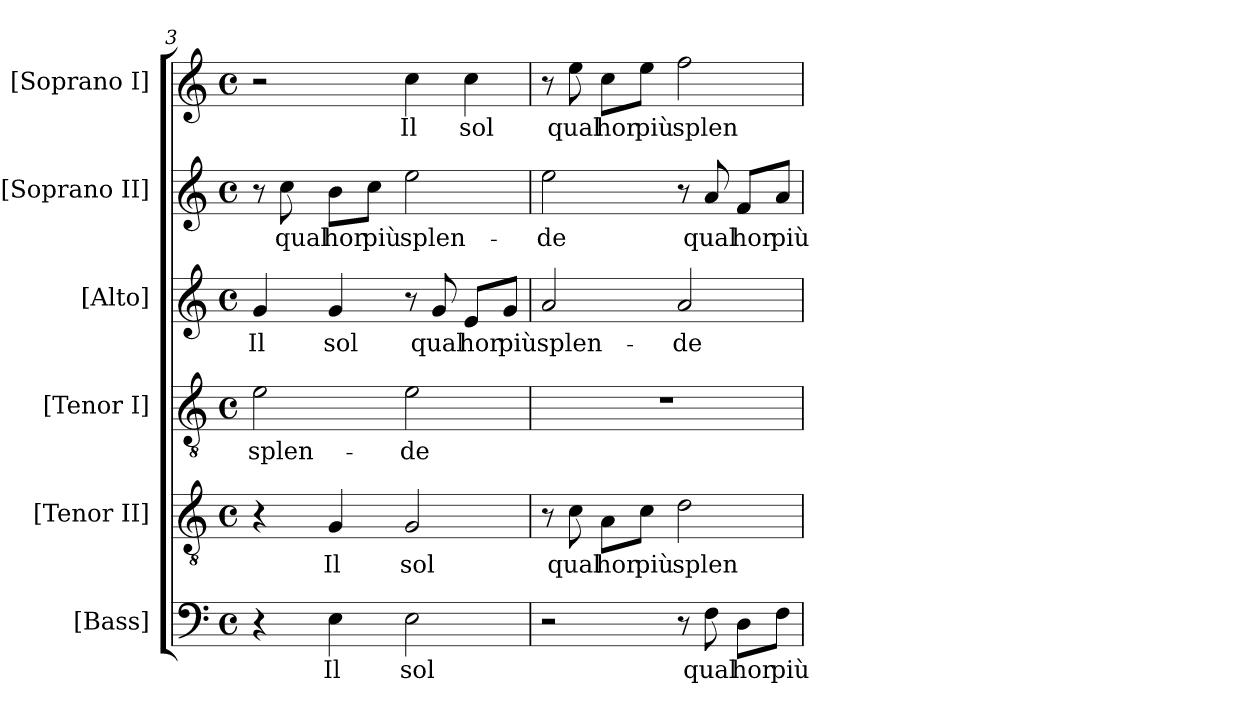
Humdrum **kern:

**kern	**text	**kern	**text	**kern	**text	**kern	**text	**kern	**text	**kern	**text
*part6	*part6	*part5	*part5	*part4	*part4	*part3	*part3	*part2	*part2	*part1	*part1
*staff6	*staff6	*staff5	*staff5	*staff4	*staff4	*staff3	*staff3	*staff2	*staff2	*staff1	*staff1
*I"[Bass]	*	*I"[Tenor II]	*	*I"[Tenor I]	*	*I"[Alto]	*	*I"[Soprano II]	*	*I"[Soprano I]	*
*I'B.	*	*I'T.	*	*I'T.	*	*I'A.	*	*I'S.	*	*I'S.	*
*clefF4	*	*clefGv2	*	*clefGv2	*	*clefG2	*	*clefG2	*	*clefG2	*
*	*	*ITrd7c12	*	*ITrd7c12	*	*	*	*	*	*	*
*k[]	*	*k[]	*	*k[]	*	*k[]	*	*k[]	*	*k[]	*
*C:	*	*C:	*	*C:	*	*C:	*	*C:	*	*C:	*
*M4/4	*	*M4/4	*	*M4/4	*	*M4/4	*	*M4/4	*	*M4/4	*
*met(c)	*	*met(c)	*	*met(c)	*	*met(c)	*	*met(c)	*	*met(c)	*
=3	=3	=3	=3	=3	=3	=3	=3	=3	=3	=3	=3
!	!	!	!	!	!LO:LY:b:color=#000000	!	!	!	!	!	!
!	!	!	!	!	!	!	!LO:LY:b:color=#000000	!	!	!	!
4r	.	4r	.	2Ei\	splen-	4gi/	Il	8r	.	2r	.
!	!	!	!	!	!	!	!	!	!LO:LY:b:color=#000000	!	!
.	.	.	.	.	.	.	.	8cci\	qual	.	.
!	!LO:LY:b:color=#000000	!	!	!	!	!	!	!	!	!	!
!	!	!	!LO:LY:b:color=#000000	!	!	!	!	!	!	!	!
!	!	!	!	!	!	!	!LO:LY:b:color=#000000	!	!	!	!
!	!	!	!	!	!	!	!	!	!LO:LY:b:color=#000000	!	!
4Ei\	Il	4GGi/	Il	.	.	4gi/	sol	8bi\L	hor	.	.
!	!	!	!	!	!	!	!	!	!LO:LY:b:color=#000000	!	!
.	.	.	.	.	.	.	.	8cci\J	più	.	.
!	!LO:LY:b:color=#000000	!	!	!	!	!	!	!	!	!	!
!	!	!	!LO:LY:b:color=#000000	!	!	!	!	!	!	!	!
!	!	!	!	!	!LO:LY:b:color=#000000	!	!	!	!	!	!
!	!	!	!	!	!	!	!	!	!LO:LY:b:color=#000000	!	!
!	!	!	!	!	!	!	!	!	!	!	!LO:LY:b:color=#000000
2Ei\	sol	2GGi/	sol	2Ei\	-de	8r	.	2eei\	splen-	4cci\	Il
!	!	!	!	!	!	!	!LO:LY:b:color=#000000	!	!	!	!
.	.	.	.	.	.	8gi/	qual	.	.	.	.
!	!	!	!	!	!	!	!LO:LY:b:color=#000000	!	!	!	!
!	!	!	!	!	!	!	!	!	!	!	!LO:LY:b:color=#000000
.	.	.	.	.	.	8ei/L	hor	.	.	4cci\	sol
!	!	!	!	!	!	!	!LO:LY:b:color=#000000	!	!	!	!
.	.	.	.	.	.	8gi/J	più	.	.	.	.
=4	=4	=4	=4	=4	=4	=4	=4	=4	=4	=4	=4
!	!	!	!	!	!	!	!LO:LY:b:color=#000000	!	!	!	!
!	!	!	!	!	!	!	!	!	!LO:LY:b:color=#000000	!	!
2r	.	8r	.	1r	.	2ai/	splen-	2eei\	-de	8r	.
!	!	!	!LO:LY:b:color=#000000	!	!	!	!	!	!	!	!
!	!	!	!	!	!	!	!	!	!	!	!LO:LY:b:color=#000000
.	.	8Ci\	qual	.	.	.	.	.	.	8eei\	qual
!	!	!	!LO:LY:b:color=#000000	!	!	!	!	!	!	!	!
!	!	!	!	!	!	!	!	!	!	!	!LO:LY:b:color=#000000
.	.	8AAi\L	hor	.	.	.	.	.	.	8cci\L	hor
!	!	!	!LO:LY:b:color=#000000	!	!	!	!	!	!	!	!
!	!	!	!	!	!	!	!	!	!	!	!LO:LY:b:color=#000000
.	.	8Ci\J	più	.	.	.	.	.	.	8eei\J	più
!	!	!	!LO:LY:b:color=#000000	!	!	!	!	!	!	!	!
!	!	!	!	!	!	!	!LO:LY:b:color=#000000	!	!	!	!
!	!	!	!	!	!	!	!	!	!	!	!LO:LY:b:color=#000000
8r	.	2Di\	splen-	.	.	2ai/	-de	8r	.	2ffi\	splen-
!	!LO:LY:b:color=#000000	!	!	!	!	!	!	!	!	!	!
!	!	!	!	!	!	!	!	!	!LO:LY:b:color=#000000	!	!
8Fi\	qual	.	.	.	.	.	.	8ai/	qual	.	.
!	!LO:LY:b:color=#000000	!	!	!	!	!	!	!	!	!	!
!	!	!	!	!	!	!	!	!	!LO:LY:b:color=#000000	!	!
8Di\L	hor	.	.	.	.	.	.	8fi/L	hor	.	.
!	!LO:LY:b:color=#000000	!	!	!	!	!	!	!	!	!	!
!	!	!	!	!	!	!	!	!	!LO:LY:b:color=#000000	!	!
8Fi\J	più	.	.	.	.	.	.	8ai/J	più	.	.
=	=	=	=	=	=	=	=	=	=	=	=
*-	*-	*-	*-	*-	*-	*-	*-	*-	*-	*-	*-
